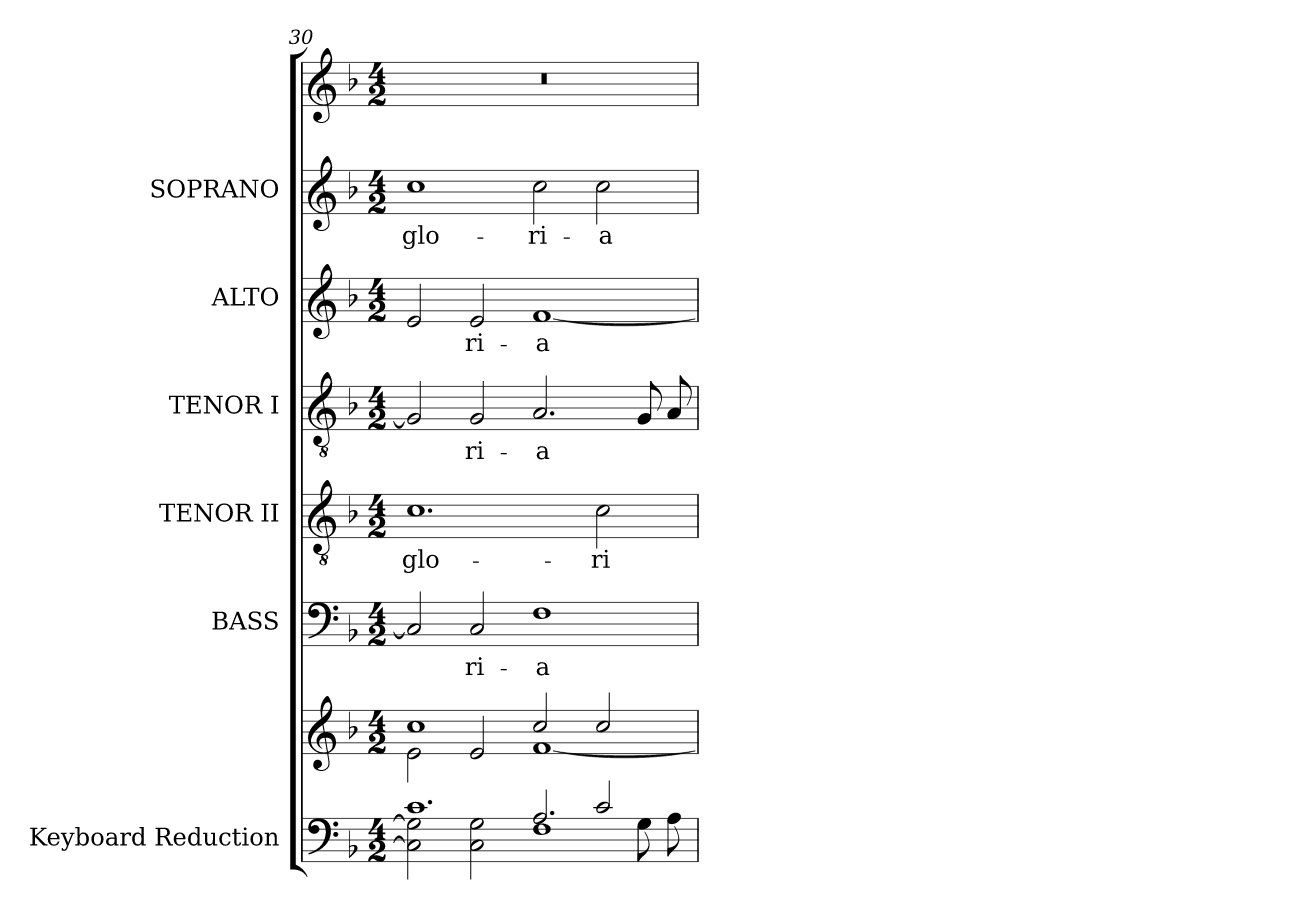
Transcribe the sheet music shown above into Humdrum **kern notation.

**kern	**kern	**kern	**text	**kern	**text	**kern	**text	**kern	**text	**kern	**text	**kern
*part7	*part7	*part6	*part6	*part5	*part5	*part4	*part4	*part3	*part3	*part2	*part2	*part1
*staff8	*staff7	*staff6	*staff6	*staff5	*staff5	*staff4	*staff4	*staff3	*staff3	*staff2	*staff2	*staff1
*I"Keyboard Reduction	*	*I"BASS	*	*I"TENOR II	*	*I"TENOR I	*	*I"ALTO	*	*I"SOPRANO	*	*
*I'Reduc.	*	*I'B.	*	*I'T. II	*	*I'T. I	*	*I'A.	*	*I'S.	*	*
!!LO:PB:g=z
*clefF4	*clefG2	*clefF4	*	*clefGv2	*	*clefGv2	*	*clefG2	*	*clefG2	*	*clefG2
*	*	*	*	*ITrd7c12	*	*ITrd7c12	*	*	*	*	*	*
*k[b-]	*k[b-]	*k[b-]	*	*k[b-]	*	*k[b-]	*	*k[b-]	*	*k[b-]	*	*k[b-]
*F:	*F:	*F:	*	*F:	*	*F:	*	*F:	*	*F:	*	*F:
*M4/2	*M4/2	*M4/2	*	*M4/2	*	*M4/2	*	*M4/2	*	*M4/2	*	*M4/2
=30	=30	=30	=30	=30	=30	=30	=30	=30	=30	=30	=30	=30
*^	*^	*	*	*	*	*	*	*	*	*	*	*
*	*^	*	*	*	*	*	*	*	*	*	*	*	*	*
!	!	!	!	!	!	!	!	!LO:LY:b:color=#000000	!	!	!	!	!	!	!
!	!	!	!	!	!	!	!	!	!	!	!	!	!	!LO:LY:b:color=#000000	!LO:N:vis=1
1.ci	2Ci\] 2Gi]	1ryy	1cci	2ei\	2Ci/]	.	1.Ci	glo-	2GGi/]	.	2ei/	.	1cci	glo-	0r
!	!	!	!	!	!	!LO:LY:b:color=#000000	!	!	!	!	!	!	!	!	!
!	!	!	!	!	!	!	!	!	!	!LO:LY:b:color=#000000	!	!	!	!	!
!	!	!	!	!	!	!	!	!	!	!	!	!LO:LY:b:color=#000000	!	!	!
.	2Ci\ 2Gi	.	.	2ei/	2Ci/	-ri-	.	.	2GGi/	-ri-	2ei/	-ri-	.	.	.
!	!	!	!	!	!	!LO:LY:b:color=#000000	!	!	!	!	!	!	!	!	!
!	!	!	!	!	!	!	!	!	!	!LO:LY:b:color=#000000	!	!	!	!	!
!	!	!	!	!	!	!	!	!	!	!	!	!LO:LY:b:color=#000000	!	!	!
!	!	!	!	!	!	!	!	!	!	!	!	!	!	!LO:LY:b:color=#000000	!
.	2.Ai/	1Fi	2cci/	[1fi	1Fi	-a	.	.	2.AAi/	-a	[1fi	-a	2cci\	-ri-	.
!	!	!	!	!	!	!	!	!LO:LY:b:color=#000000	!	!	!	!	!	!	!
!	!	!	!	!	!	!	!	!	!	!	!	!	!	!LO:LY:b:color=#000000	!
2ci/	.	.	2cci/	.	.	.	2Ci\	-ri-	.	.	.	.	2cci\	-a	.
.	8Gi\	.	.	.	.	.	.	.	8GGi/	.	.	.	.	.	.
.	8Ai\	.	.	.	.	.	.	.	8AAi/	.	.	.	.	.	.
*v	*v	*v	*	*	*	*	*	*	*	*	*	*	*	*	*
*	*v	*v	*	*	*	*	*	*	*	*	*	*	*
=	=	=	=	=	=	=	=	=	=	=	=	=
*-	*-	*-	*-	*-	*-	*-	*-	*-	*-	*-	*-	*-
